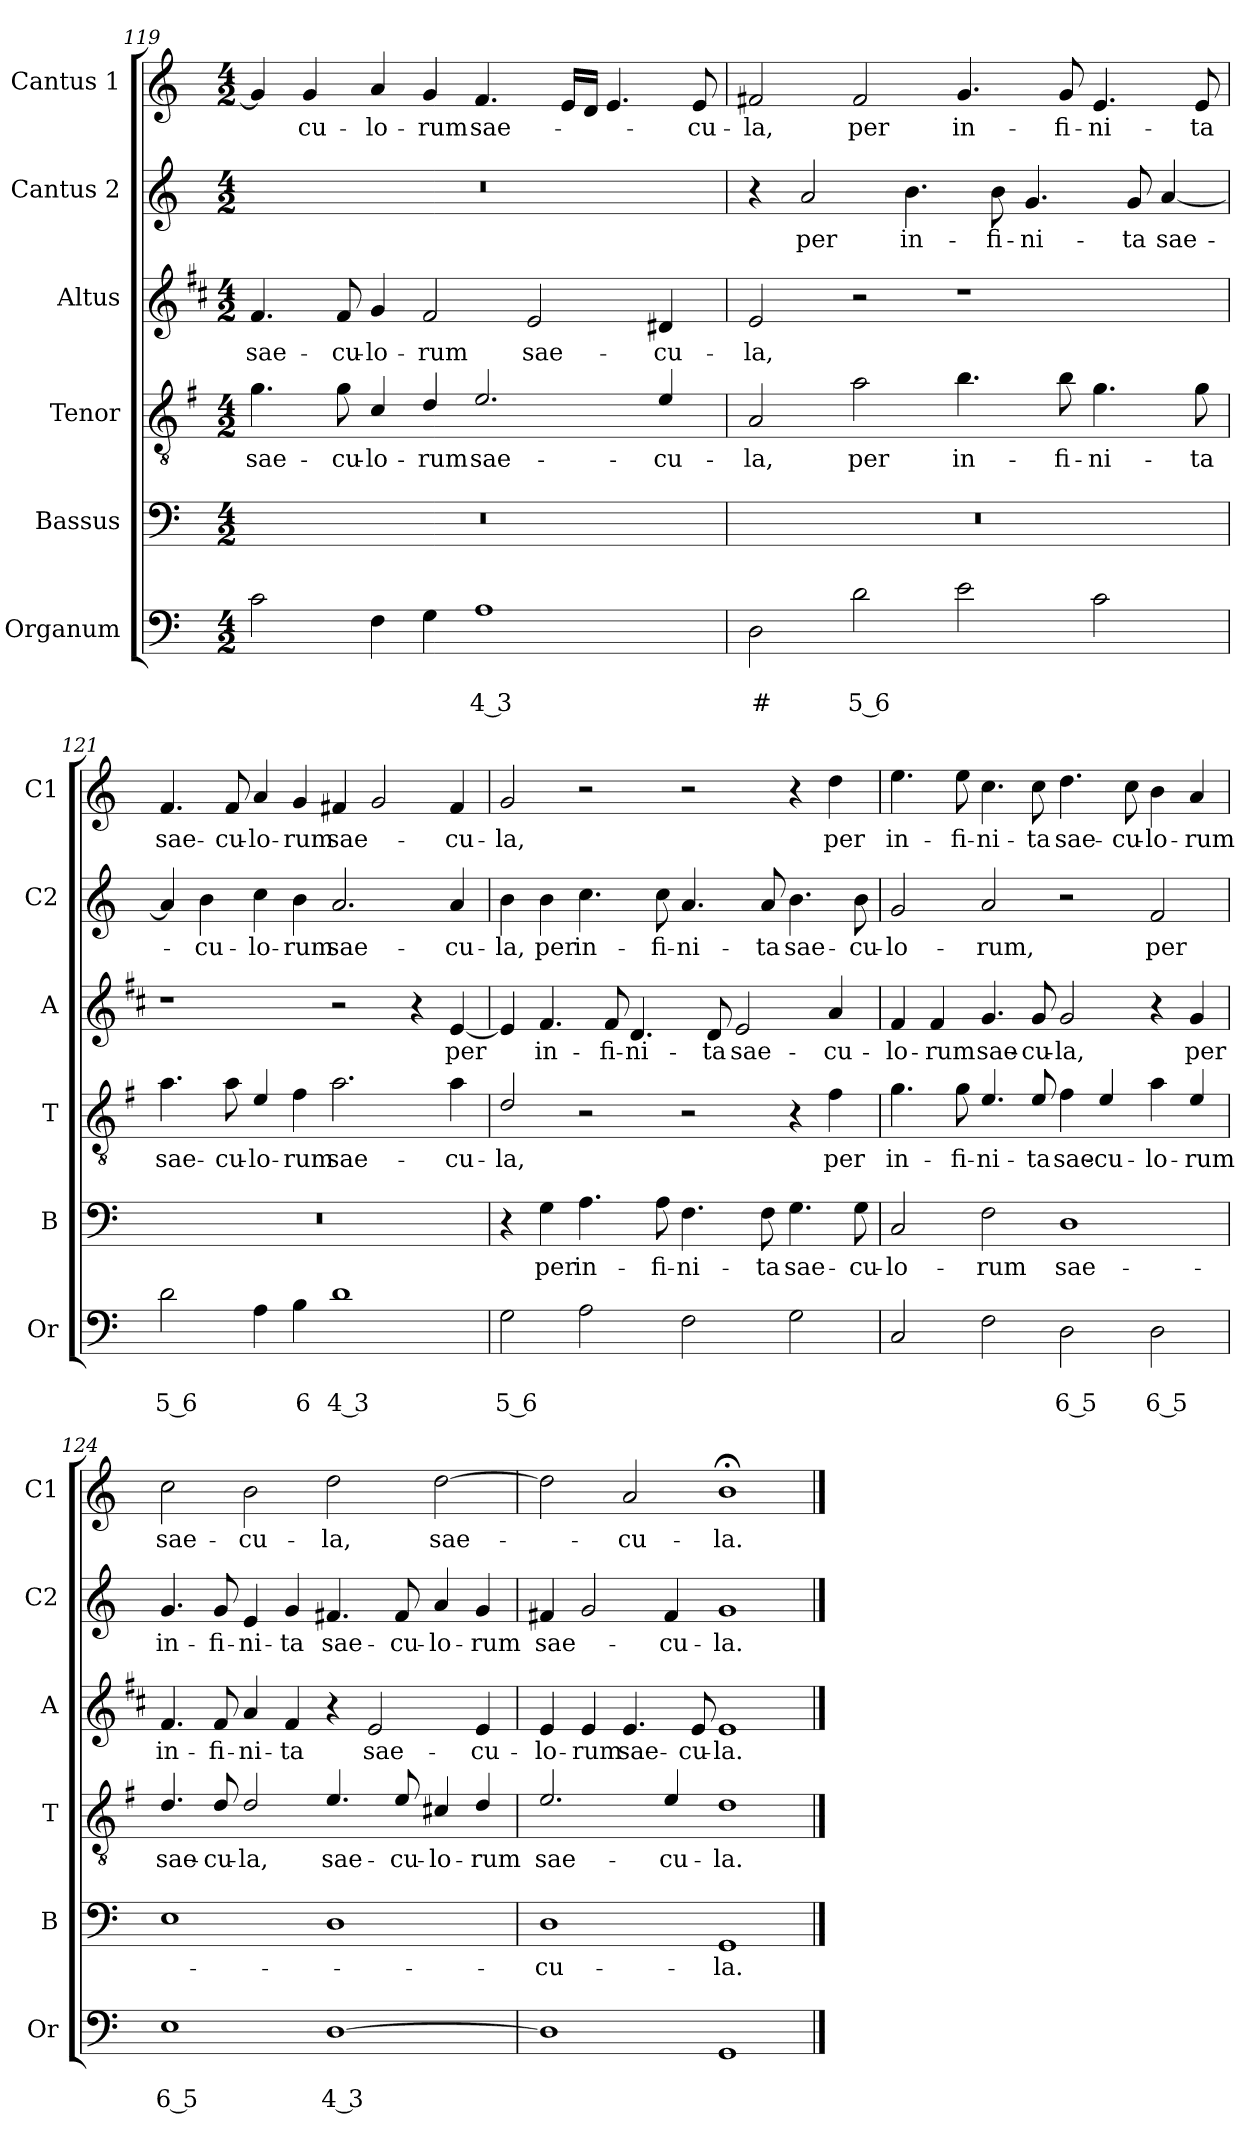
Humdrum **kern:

**kern	**text	**text	**kern	**text	**kern	**text	**kern	**text	**kern	**text	**kern	**text
*part6	*part6	*part6	*part5	*part5	*part4	*part4	*part3	*part3	*part2	*part2	*part1	*part1
*staff6	*staff6	*staff6	*staff5	*staff5	*staff4	*staff4	*staff3	*staff3	*staff2	*staff2	*staff1	*staff1
*I"Organum	*	*	*I"Bassus	*	*I"Tenor	*	*I"Altus	*	*I"Cantus 2	*	*I"Cantus 1	*
*I'Or	*	*	*I'B	*	*I'T	*	*I'A	*	*I'C2	*	*I'C1	*
!!LO:PB:g=z
*clefF4	*	*	*clefF4	*	*clefGv2	*	*clefG2	*	*clefG2	*	*clefG2	*
*	*	*	*	*	*ITrd4c7	*	*ITrd1c2	*	*	*	*	*
*k[]	*	*	*k[]	*	*k[]	*	*k[]	*	*k[]	*	*k[]	*
*C:	*	*	*C:	*	*C:	*	*C:	*	*C:	*	*C:	*
*M4/2	*	*	*M4/2	*	*M4/2	*	*M4/2	*	*M4/2	*	*M4/2	*
=119	=119	=119	=119	=119	=119	=119	=119	=119	=119	=119	=119	=119
!	!	!	!	!	!	!LO:LY:b	!	!LO:LY:b	!	!	!	!
2c\	.	.	0r	.	4.c\	sae-	4.e/	sae-	0r	.	4g/]	.
!	!	!	!	!	!	!	!	!	!	!	!	!LO:LY:b
.	.	.	.	.	.	.	.	.	.	.	4g/	-cu-
!	!	!	!	!	!	!LO:LY:b	!	!LO:LY:b	!	!	!	!
.	.	.	.	.	8c\	-cu-	8e/	-cu-	.	.	.	.
!	!	!	!	!	!	!LO:LY:b	!	!LO:LY:b	!	!	!	!LO:LY:b
4F\	.	.	.	.	4F/	-lo-	4f/	-lo-	.	.	4a/	-lo-
!	!	!	!	!	!	!LO:LY:b	!	!LO:LY:b	!	!	!	!LO:LY:b
4G\	.	.	.	.	4G/	-rum	2e/	-rum	.	.	4g/	-rum
!	!	!LO:LY:b	!	!	!	!LO:LY:b	!	!	!	!	!	!LO:LY:b
1A	.	4 3	.	.	2.A/	sae-	.	.	.	.	4.f/	sae-
!	!	!	!	!	!	!	!	!LO:LY:b	!	!	!	!
.	.	.	.	.	.	.	2d/	sae-	.	.	.	.
.	.	.	.	.	.	.	.	.	.	.	16e/LL	.
.	.	.	.	.	.	.	.	.	.	.	16d/JJ	.
.	.	.	.	.	.	.	.	.	.	.	4.e/	.
!	!	!	!	!	!	!LO:LY:b	!	!LO:LY:b	!	!	!	!
.	.	.	.	.	4A/	-cu-	4c#X/	-cu-	.	.	.	.
!	!	!	!	!	!	!	!	!	!	!	!	!LO:LY:b
.	.	.	.	.	.	.	.	.	.	.	8e/	-cu-
=120	=120	=120	=120	=120	=120	=120	=120	=120	=120	=120	=120	=120
!	!	!LO:LY:b	!	!	!	!LO:LY:b	!	!LO:LY:b	!	!	!	!LO:LY:b
2D\	.	#	0r	.	2D/	-la,	2d/	-la,	4r	.	2f#X/	-la,
!	!	!	!	!	!	!	!	!	!	!LO:LY:b	!	!
.	.	.	.	.	.	.	.	.	2a/	per	.	.
!	!	!LO:LY:b	!	!	!	!LO:LY:b	!	!	!	!	!	!LO:LY:b
2d\	.	5 6	.	.	2d\	per	2r	.	.	.	2f#/	per
!	!	!	!	!	!	!	!	!	!	!LO:LY:b	!	!
.	.	.	.	.	.	.	.	.	4.b\	in-	.	.
!	!	!	!	!	!	!LO:LY:b	!	!	!	!	!	!LO:LY:b
2e\	.	.	.	.	4.e\	in-	1r	.	.	.	4.g/	in-
!	!	!	!	!	!	!	!	!	!	!LO:LY:b	!	!
.	.	.	.	.	.	.	.	.	8b\	-fi-	.	.
!	!	!	!	!	!	!	!	!	!	!LO:LY:b	!	!
.	.	.	.	.	.	.	.	.	4.g/	-ni-	.	.
!	!	!	!	!	!	!LO:LY:b	!	!	!	!	!	!LO:LY:b
.	.	.	.	.	8e\	-fi-	.	.	.	.	8g/	-fi-
!	!	!	!	!	!	!LO:LY:b	!	!	!	!	!	!LO:LY:b
2c\	.	.	.	.	4.c\	-ni-	.	.	.	.	4.e/	-ni-
!	!	!	!	!	!	!	!	!	!	!LO:LY:b	!	!
.	.	.	.	.	.	.	.	.	8g/	-ta	.	.
!	!	!	!	!	!	!	!	!	!	!LO:LY:b	!	!
.	.	.	.	.	.	.	.	.	[4a/	sae-	.	.
!	!	!	!	!	!	!LO:LY:b	!	!	!	!	!	!LO:LY:b
.	.	.	.	.	8c\	-ta	.	.	.	.	8e/	-ta
=121	=121	=121	=121	=121	=121	=121	=121	=121	=121	=121	=121	=121
!	!	!LO:LY:b	!	!	!	!LO:LY:b	!	!	!	!	!	!LO:LY:b
2d\	.	5 6	0r	.	4.d\	sae-	1r	.	4a/]	.	4.f/	sae-
!	!	!	!	!	!	!	!	!	!	!LO:LY:b	!	!
.	.	.	.	.	.	.	.	.	4b\	-cu-	.	.
!	!	!	!	!	!	!LO:LY:b	!	!	!	!	!	!LO:LY:b
.	.	.	.	.	8d\	-cu-	.	.	.	.	8f/	-cu-
!	!	!	!	!	!	!LO:LY:b	!	!	!	!LO:LY:b	!	!LO:LY:b
4A\	.	.	.	.	4A/	-lo-	.	.	4cc\	-lo-	4a/	-lo-
!	!	!LO:LY:b	!	!	!	!LO:LY:b	!	!	!	!LO:LY:b	!	!LO:LY:b
4B\	.	6	.	.	4B\	-rum	.	.	4b\	-rum	4g/	-rum
!	!	!LO:LY:b	!	!	!	!LO:LY:b	!	!	!	!LO:LY:b	!	!LO:LY:b
1d	.	4 3	.	.	2.d\	sae-	2r	.	2.a/	sae-	4f#X/	sae-
.	.	.	.	.	.	.	.	.	.	.	2g/	.
.	.	.	.	.	.	.	4r	.	.	.	.	.
!	!	!	!	!	!	!LO:LY:b	!	!LO:LY:b	!	!LO:LY:b	!	!LO:LY:b
.	.	.	.	.	4d\	-cu-	[4d/	per	4a/	-cu-	4f#/	-cu-
!!LO:LB:g=z
=122	=122	=122	=122	=122	=122	=122	=122	=122	=122	=122	=122	=122
!	!	!LO:LY:b	!	!	!	!LO:LY:b	!	!	!	!LO:LY:b	!	!LO:LY:b
2G\	.	5 6	4r	.	2G/	-la,	4d/]	.	4b\	-la,	2g/	-la,
!	!	!	!	!LO:LY:b	!	!	!	!LO:LY:b	!	!LO:LY:b	!	!
.	.	.	4G\	per	.	.	4.e/	in-	4b\	per	.	.
!	!	!	!	!LO:LY:b	!	!	!	!	!	!LO:LY:b	!	!
2A\	.	.	4.A\	in-	2r	.	.	.	4.cc\	in-	2r	.
!	!	!	!	!	!	!	!	!LO:LY:b	!	!	!	!
.	.	.	.	.	.	.	8e/	-fi-	.	.	.	.
!	!	!	!	!	!	!	!	!LO:LY:b	!	!	!	!
.	.	.	.	.	.	.	4.c/	-ni-	.	.	.	.
!	!	!	!	!LO:LY:b	!	!	!	!	!	!LO:LY:b	!	!
.	.	.	8A\	-fi-	.	.	.	.	8cc\	-fi-	.	.
!	!	!	!	!LO:LY:b	!	!	!	!	!	!LO:LY:b	!	!
2F\	.	.	4.F\	-ni-	2r	.	.	.	4.a/	-ni-	2r	.
!	!	!	!	!	!	!	!	!LO:LY:b	!	!	!	!
.	.	.	.	.	.	.	8c/	-ta	.	.	.	.
!	!	!	!	!	!	!	!	!LO:LY:b	!	!	!	!
.	.	.	.	.	.	.	2d/	sae-	.	.	.	.
!	!	!	!	!LO:LY:b	!	!	!	!	!	!LO:LY:b	!	!
.	.	.	8F\	-ta	.	.	.	.	8a/	-ta	.	.
!	!	!	!	!LO:LY:b	!	!	!	!	!	!LO:LY:b	!	!
2G\	.	.	4.G\	sae-	4r	.	.	.	4.b\	sae-	4r	.
!	!	!	!	!	!	!LO:LY:b	!	!LO:LY:b	!	!	!	!LO:LY:b
.	.	.	.	.	4B\	per	4g/	-cu-	.	.	4dd\	per
!	!	!	!	!LO:LY:b	!	!	!	!	!	!LO:LY:b	!	!
.	.	.	8G\	-cu-	.	.	.	.	8b\	-cu-	.	.
=123	=123	=123	=123	=123	=123	=123	=123	=123	=123	=123	=123	=123
!	!	!	!	!LO:LY:b	!	!LO:LY:b	!	!LO:LY:b	!	!LO:LY:b	!	!LO:LY:b
2C/	.	.	2C/	-lo-	4.c\	in-	4e/	-lo-	2g/	-lo-	4.ee\	in-
!	!	!	!	!	!	!	!	!LO:LY:b	!	!	!	!
.	.	.	.	.	.	.	4e/	-rum	.	.	.	.
!	!	!	!	!	!	!LO:LY:b	!	!	!	!	!	!LO:LY:b
.	.	.	.	.	8c\	-fi-	.	.	.	.	8ee\	-fi-
!	!	!	!	!LO:LY:b	!	!LO:LY:b	!	!LO:LY:b	!	!LO:LY:b	!	!LO:LY:b
2F\	.	.	2F\	-rum	4.A/	-ni-	4.f/	sae-	2a/	-rum,	4.cc\	-ni-
!	!	!	!	!	!	!LO:LY:b	!	!LO:LY:b	!	!	!	!LO:LY:b
.	.	.	.	.	8A/	-ta	8f/	-cu-	.	.	8cc\	-ta
!	!	!LO:LY:b	!	!LO:LY:b	!	!LO:LY:b	!	!LO:LY:b	!	!	!	!LO:LY:b
2D\	.	6 5	1D	sae-	4B\	sae-	2f/	-la,	2r	.	4.dd\	sae-
!	!	!	!	!	!	!LO:LY:b	!	!	!	!	!	!
.	.	.	.	.	4A/	-cu-	.	.	.	.	.	.
!	!	!	!	!	!	!	!	!	!	!	!	!LO:LY:b
.	.	.	.	.	.	.	.	.	.	.	8cc\	-cu-
!	!	!LO:LY:b	!	!	!	!LO:LY:b	!	!	!	!LO:LY:b	!	!LO:LY:b
2D\	.	6 5	.	.	4d\	-lo-	4r	.	2f/	per	4b\	-lo-
!	!	!	!	!	!	!LO:LY:b	!	!LO:LY:b	!	!	!	!LO:LY:b
.	.	.	.	.	4A/	-rum	4f/	per	.	.	4a/	-rum
=124	=124	=124	=124	=124	=124	=124	=124	=124	=124	=124	=124	=124
!	!	!LO:LY:b	!	!	!	!LO:LY:b	!	!LO:LY:b	!	!LO:LY:b	!	!LO:LY:b
1E	.	6 5	1E	.	4.G/	sae-	4.e/	in-	4.g/	in-	2cc\	sae-
!	!	!	!	!	!	!LO:LY:b	!	!LO:LY:b	!	!LO:LY:b	!	!
.	.	.	.	.	8G/	-cu-	8e/	-fi-	8g/	-fi-	.	.
!	!	!	!	!	!	!LO:LY:b	!	!LO:LY:b	!	!LO:LY:b	!	!LO:LY:b
.	.	.	.	.	2G/	-la,	4g/	-ni-	4e/	-ni-	2b\	-cu-
!	!	!	!	!	!	!	!	!LO:LY:b	!	!LO:LY:b	!	!
.	.	.	.	.	.	.	4e/	-ta	4g/	-ta	.	.
!	!	!LO:LY:b	!	!	!	!LO:LY:b	!	!	!	!LO:LY:b	!	!LO:LY:b
[1D	.	4 3	1D	.	4.A/	sae-	4r	.	4.f#X/	sae-	2dd\	-la,
!	!	!	!	!	!	!	!	!LO:LY:b	!	!	!	!
.	.	.	.	.	.	.	2d/	sae-	.	.	.	.
!	!	!	!	!	!	!LO:LY:b	!	!	!	!LO:LY:b	!	!
.	.	.	.	.	8A/	-cu-	.	.	8f#/	-cu-	.	.
!	!	!	!	!	!	!LO:LY:b	!	!	!	!LO:LY:b	!	!LO:LY:b
.	.	.	.	.	4F#X/	-lo-	.	.	4a/	-lo-	[2dd\	sae-
!	!	!	!	!	!	!LO:LY:b	!	!LO:LY:b	!	!LO:LY:b	!	!
.	.	.	.	.	4G/	-rum	4d/	-cu-	4g/	-rum	.	.
=125	=125	=125	=125	=125	=125	=125	=125	=125	=125	=125	=125	=125
!	!	!	!	!LO:LY:b	!	!LO:LY:b	!	!LO:LY:b	!	!LO:LY:b	!	!
1D]	.	.	1D	-cu-	2.A/	sae-	4d/	-lo-	4f#X/	sae-	2dd\]	.
!	!	!	!	!	!	!	!	!LO:LY:b	!	!	!	!
.	.	.	.	.	.	.	4d/	-rum	2g/	.	.	.
!	!	!	!	!	!	!	!	!LO:LY:b	!	!	!	!LO:LY:b
.	.	.	.	.	.	.	4.d/	sae-	.	.	2a/	-cu-
!	!	!	!	!	!	!LO:LY:b	!	!	!	!LO:LY:b	!	!
.	.	.	.	.	4A/	-cu-	.	.	4f#/	-cu-	.	.
!	!	!	!	!	!	!	!	!LO:LY:b	!	!	!	!
.	.	.	.	.	.	.	8d/	-cu-	.	.	.	.
!	!	!	!	!LO:LY:b	!	!LO:LY:b	!	!LO:LY:b	!	!LO:LY:b	!	!LO:LY:b
1GG	.	.	1GG	-la.	1G	-la.	1d	-la.	1g	-la.	1b;<	-la.
==	==	==	==	==	==	==	==	==	==	==	==	==
*-	*-	*-	*-	*-	*-	*-	*-	*-	*-	*-	*-	*-
